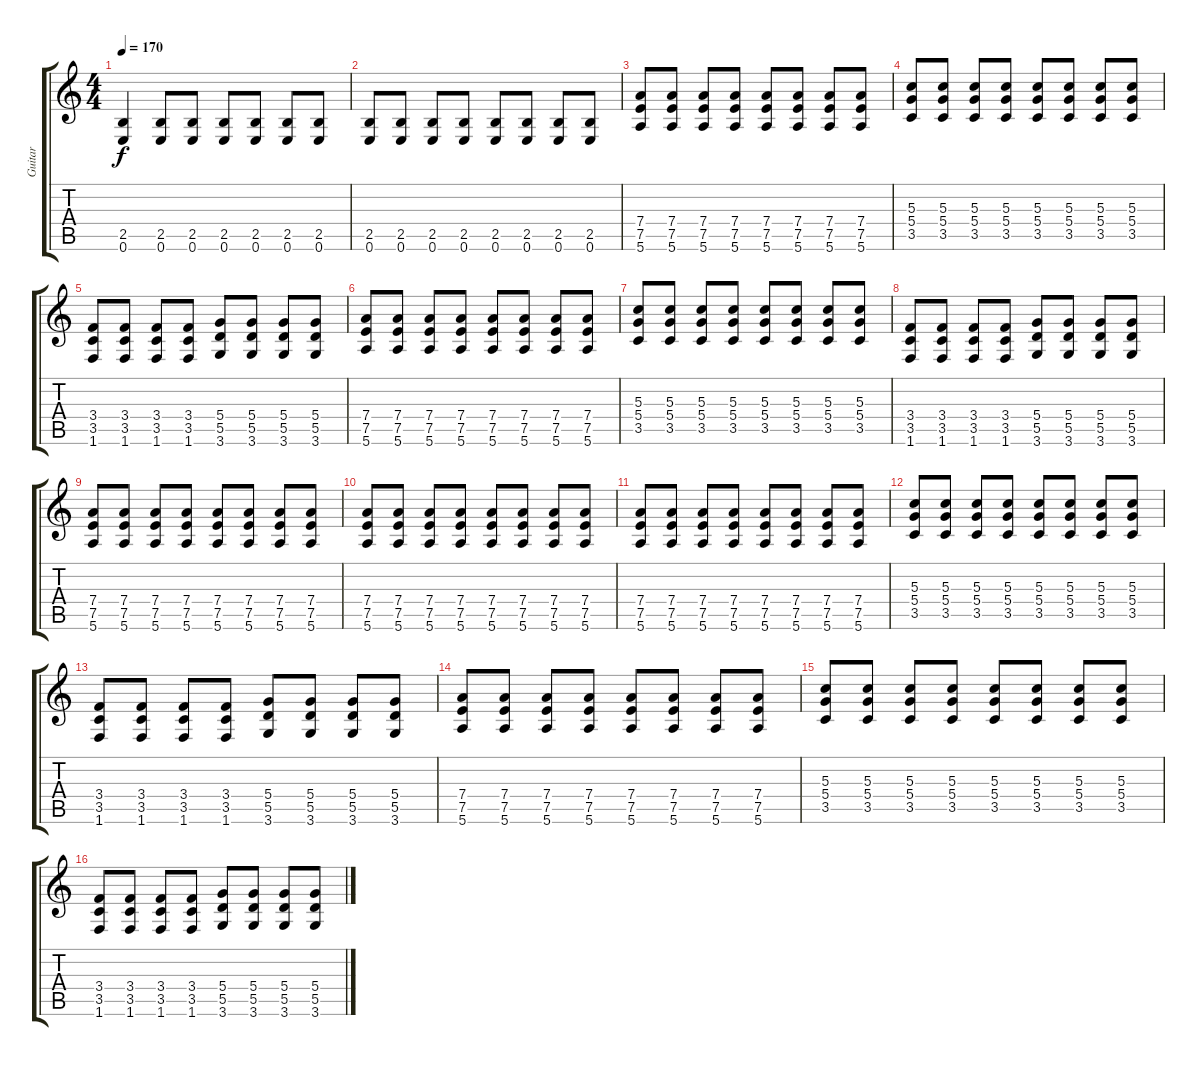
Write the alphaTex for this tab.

\track ("Guitar" "Guitar") {instrument distortionguitar}
\staff {score tabs}
\tuning (E4 B3 G3 D3 A2 E2) {hide}
\ts (4 4)
\tempo 170
\clef g2
\ks c
(2.5 0.6).4{dy f instrument distortionguitar} (2.5 0.6).8 (2.5 0.6).8 (2.5 0.6).8 (2.5 0.6).8 (2.5 0.6).8 (2.5 0.6).8 |
(2.5 0.6).8 (2.5 0.6).8 (2.5 0.6).8 (2.5 0.6).8 (2.5 0.6).8 (2.5 0.6).8 (2.5 0.6).8 (2.5 0.6).8 |
(7.4 7.5 5.6).8 (7.4 7.5 5.6).8 (7.4 7.5 5.6).8 (7.4 7.5 5.6).8 (7.4 7.5 5.6).8 (7.4 7.5 5.6).8 (7.4 7.5 5.6).8 (7.4 7.5 5.6).8 |
(5.3 5.4 3.5).8 (5.3 5.4 3.5).8 (5.3 5.4 3.5).8 (5.3 5.4 3.5).8 (5.3 5.4 3.5).8 (5.3 5.4 3.5).8 (5.3 5.4 3.5).8 (5.3 5.4 3.5).8 |
(3.4 3.5 1.6).8 (3.4 3.5 1.6).8 (3.4 3.5 1.6).8 (3.4 3.5 1.6).8 (5.4 5.5 3.6).8 (5.4 5.5 3.6).8 (5.4 5.5 3.6).8 (5.4 5.5 3.6).8 |
(7.4 7.5 5.6).8 (7.4 7.5 5.6).8 (7.4 7.5 5.6).8 (7.4 7.5 5.6).8 (7.4 7.5 5.6).8 (7.4 7.5 5.6).8 (7.4 7.5 5.6).8 (7.4 7.5 5.6).8 |
(5.3 5.4 3.5).8 (5.3 5.4 3.5).8 (5.3 5.4 3.5).8 (5.3 5.4 3.5).8 (5.3 5.4 3.5).8 (5.3 5.4 3.5).8 (5.3 5.4 3.5).8 (5.3 5.4 3.5).8 |
(3.4 3.5 1.6).8 (3.4 3.5 1.6).8 (3.4 3.5 1.6).8 (3.4 3.5 1.6).8 (5.4 5.5 3.6).8 (5.4 5.5 3.6).8 (5.4 5.5 3.6).8 (5.4 5.5 3.6).8 |
(7.4 7.5 5.6).8 (7.4 7.5 5.6).8 (7.4 7.5 5.6).8 (7.4 7.5 5.6).8 (7.4 7.5 5.6).8 (7.4 7.5 5.6).8 (7.4 7.5 5.6).8 (7.4 7.5 5.6).8 |
(7.4 7.5 5.6).8 (7.4 7.5 5.6).8 (7.4 7.5 5.6).8 (7.4 7.5 5.6).8 (7.4 7.5 5.6).8 (7.4 7.5 5.6).8 (7.4 7.5 5.6).8 (7.4 7.5 5.6).8 |
(7.4 7.5 5.6).8 (7.4 7.5 5.6).8 (7.4 7.5 5.6).8 (7.4 7.5 5.6).8 (7.4 7.5 5.6).8 (7.4 7.5 5.6).8 (7.4 7.5 5.6).8 (7.4 7.5 5.6).8 |
(5.3 5.4 3.5).8 (5.3 5.4 3.5).8 (5.3 5.4 3.5).8 (5.3 5.4 3.5).8 (5.3 5.4 3.5).8 (5.3 5.4 3.5).8 (5.3 5.4 3.5).8 (5.3 5.4 3.5).8 |
(3.4 3.5 1.6).8 (3.4 3.5 1.6).8 (3.4 3.5 1.6).8 (3.4 3.5 1.6).8 (5.4 5.5 3.6).8 (5.4 5.5 3.6).8 (5.4 5.5 3.6).8 (5.4 5.5 3.6).8 |
(7.4 7.5 5.6).8 (7.4 7.5 5.6).8 (7.4 7.5 5.6).8 (7.4 7.5 5.6).8 (7.4 7.5 5.6).8 (7.4 7.5 5.6).8 (7.4 7.5 5.6).8 (7.4 7.5 5.6).8 |
(5.3 5.4 3.5).8 (5.3 5.4 3.5).8 (5.3 5.4 3.5).8 (5.3 5.4 3.5).8 (5.3 5.4 3.5).8 (5.3 5.4 3.5).8 (5.3 5.4 3.5).8 (5.3 5.4 3.5).8 |
(3.4 3.5 1.6).8 (3.4 3.5 1.6).8 (3.4 3.5 1.6).8 (3.4 3.5 1.6).8 (5.4 5.5 3.6).8 (5.4 5.5 3.6).8 (5.4 5.5 3.6).8 (5.4 5.5 3.6).8
